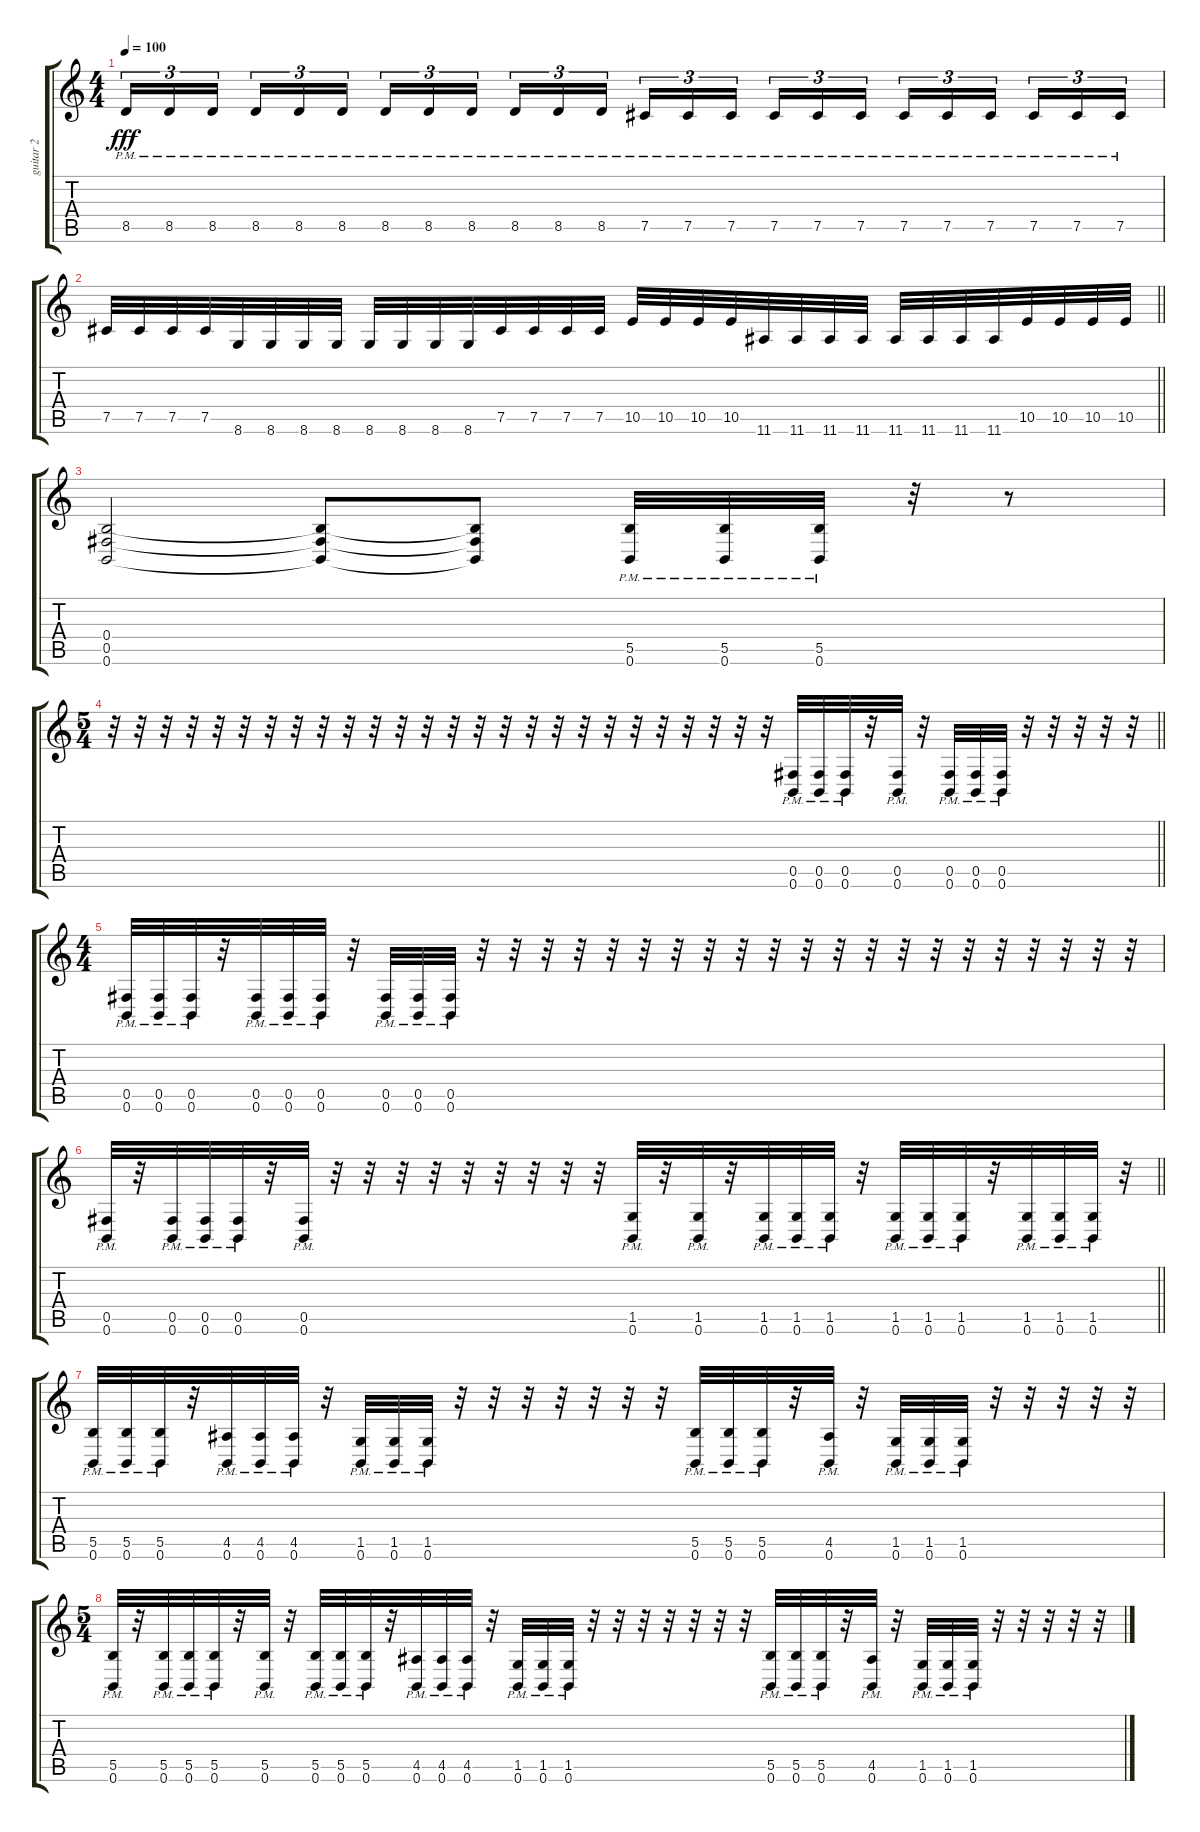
\track ("guitar 2" "guitar 2") {instrument distortionguitar}
\staff {score tabs}
\tuning (Db4 Ab3 E3 B2 Gb2 B1) {hide}
\ts (4 4)
\tempo 100
\clef g2
\ks c
8.5{pm}.16{tu (3 2) dy fff} 8.5{pm}.16{tu (3 2)} 8.5{pm}.16{tu (3 2) beam splitsecondary} 8.5{pm}.16{tu (3 2)} 8.5{pm}.16{tu (3 2)} 8.5{pm}.16{tu (3 2)} 8.5{pm}.16{tu (3 2)} 8.5{pm}.16{tu (3 2)} 8.5{pm}.16{tu (3 2) beam splitsecondary} 8.5{pm}.16{tu (3 2)} 8.5{pm}.16{tu (3 2)} 8.5{pm}.16{tu (3 2)} 7.5{pm}.16{tu (3 2)} 7.5{pm}.16{tu (3 2)} 7.5{pm}.16{tu (3 2) beam splitsecondary} 7.5{pm}.16{tu (3 2)} 7.5{pm}.16{tu (3 2)} 7.5{pm}.16{tu (3 2)} 7.5{pm}.16{tu (3 2)} 7.5{pm}.16{tu (3 2)} 7.5{pm}.16{tu (3 2) beam splitsecondary} 7.5{pm}.16{tu (3 2)} 7.5{pm}.16{tu (3 2)} 7.5{pm}.16{tu (3 2)} |
\barLineRight lightlight
7.5.32 7.5.32 7.5.32 7.5.32 8.6.32 8.6.32 8.6.32 8.6.32 8.6.32 8.6.32 8.6.32 8.6.32 7.5.32 7.5.32 7.5.32 7.5.32 10.5.32 10.5.32 10.5.32 10.5.32 11.6.32 11.6.32 11.6.32 11.6.32 11.6.32 11.6.32 11.6.32 11.6.32 10.5.32 10.5.32 10.5.32 10.5.32 |
\section ("" "")
(0.4 0.5 0.6).2 (0.4{t} 0.5{t} 0.6{t}).8 (0.4{t} 0.5{t} 0.6{t}).8 (5.5{pm} 0.6{pm}).32 (5.5{pm} 0.6{pm}).32 (5.5{pm} 0.6{pm}).32 r.32 r.8 |
\ts (5 4)
\barLineRight lightlight
r.32 r.32 r.32 r.32 r.32 r.32 r.32 r.32 r.32 r.32 r.32 r.32 r.32 r.32 r.32 r.32 r.32 r.32 r.32 r.32 r.32 r.32 r.32 r.32 r.32 r.32 (0.5{pm} 0.6{pm}).32 (0.5{pm} 0.6{pm}).32 (0.5{pm} 0.6{pm}).32 r.32 (0.5{pm} 0.6{pm}).32 r.32 (0.5{pm} 0.6{pm}).32 (0.5{pm} 0.6{pm}).32 (0.5{pm} 0.6{pm}).32 r.32 r.32 r.32 r.32 r.32 |
\ts (4 4)
(0.5{pm} 0.6{pm}).32 (0.5{pm} 0.6{pm}).32 (0.5{pm} 0.6{pm}).32 r.32 (0.5{pm} 0.6{pm}).32 (0.5{pm} 0.6{pm}).32 (0.5{pm} 0.6{pm}).32 r.32 (0.5{pm} 0.6{pm}).32 (0.5{pm} 0.6{pm}).32 (0.5{pm} 0.6{pm}).32 r.32 r.32 r.32 r.32 r.32 r.32 r.32 r.32 r.32 r.32 r.32 r.32 r.32 r.32 r.32 r.32 r.32 r.32 r.32 r.32 r.32 |
\barLineRight lightlight
(0.5{pm} 0.6{pm}).32 r.32 (0.5{pm} 0.6{pm}).32 (0.5{pm} 0.6{pm}).32 (0.5{pm} 0.6{pm}).32 r.32 (0.5{pm} 0.6{pm}).32 r.32 r.32 r.32 r.32 r.32 r.32 r.32 r.32 r.32 (1.5{pm} 0.6{pm}).32 r.32 (1.5{pm} 0.6{pm}).32 r.32 (1.5{pm} 0.6{pm}).32 (1.5{pm} 0.6{pm}).32 (1.5{pm} 0.6{pm}).32 r.32 (1.5{pm} 0.6{pm}).32 (1.5{pm} 0.6{pm}).32 (1.5{pm} 0.6{pm}).32 r.32 (1.5{pm} 0.6{pm}).32 (1.5{pm} 0.6{pm}).32 (1.5{pm} 0.6{pm}).32 r.32 |
\section ("" "")
(5.5{pm} 0.6{pm}).32 (5.5{pm} 0.6{pm}).32 (5.5{pm} 0.6{pm}).32 r.32 (4.5{pm} 0.6{pm}).32 (4.5{pm} 0.6{pm}).32 (4.5{pm} 0.6{pm}).32 r.32 (1.5{pm} 0.6{pm}).32 (1.5{pm} 0.6{pm}).32 (1.5{pm} 0.6{pm}).32 r.32 r.32 r.32 r.32 r.32 r.32 r.32 (5.5{pm} 0.6{pm}).32 (5.5{pm} 0.6{pm}).32 (5.5{pm} 0.6{pm}).32 r.32 (4.5{pm} 0.6{pm}).32 r.32 (1.5{pm} 0.6{pm}).32 (1.5{pm} 0.6{pm}).32 (1.5{pm} 0.6{pm}).32 r.32 r.32 r.32 r.32 r.32 |
\ts (5 4)
(5.5{pm} 0.6{pm}).32 r.32 (5.5{pm} 0.6{pm}).32 (5.5{pm} 0.6{pm}).32 (5.5{pm} 0.6{pm}).32 r.32 (5.5{pm} 0.6{pm}).32 r.32 (5.5{pm} 0.6{pm}).32 (5.5{pm} 0.6{pm}).32 (5.5{pm} 0.6{pm}).32 r.32 (4.5{pm} 0.6{pm}).32 (4.5{pm} 0.6{pm}).32 (4.5{pm} 0.6{pm}).32 r.32 (1.5{pm} 0.6{pm}).32 (1.5{pm} 0.6{pm}).32 (1.5{pm} 0.6{pm}).32 r.32 r.32 r.32 r.32 r.32 r.32 r.32 (5.5{pm} 0.6{pm}).32 (5.5{pm} 0.6{pm}).32 (5.5{pm} 0.6{pm}).32 r.32 (4.5{pm} 0.6{pm}).32 r.32 (1.5{pm} 0.6{pm}).32 (1.5{pm} 0.6{pm}).32 (1.5{pm} 0.6{pm}).32 r.32 r.32 r.32 r.32 r.32
